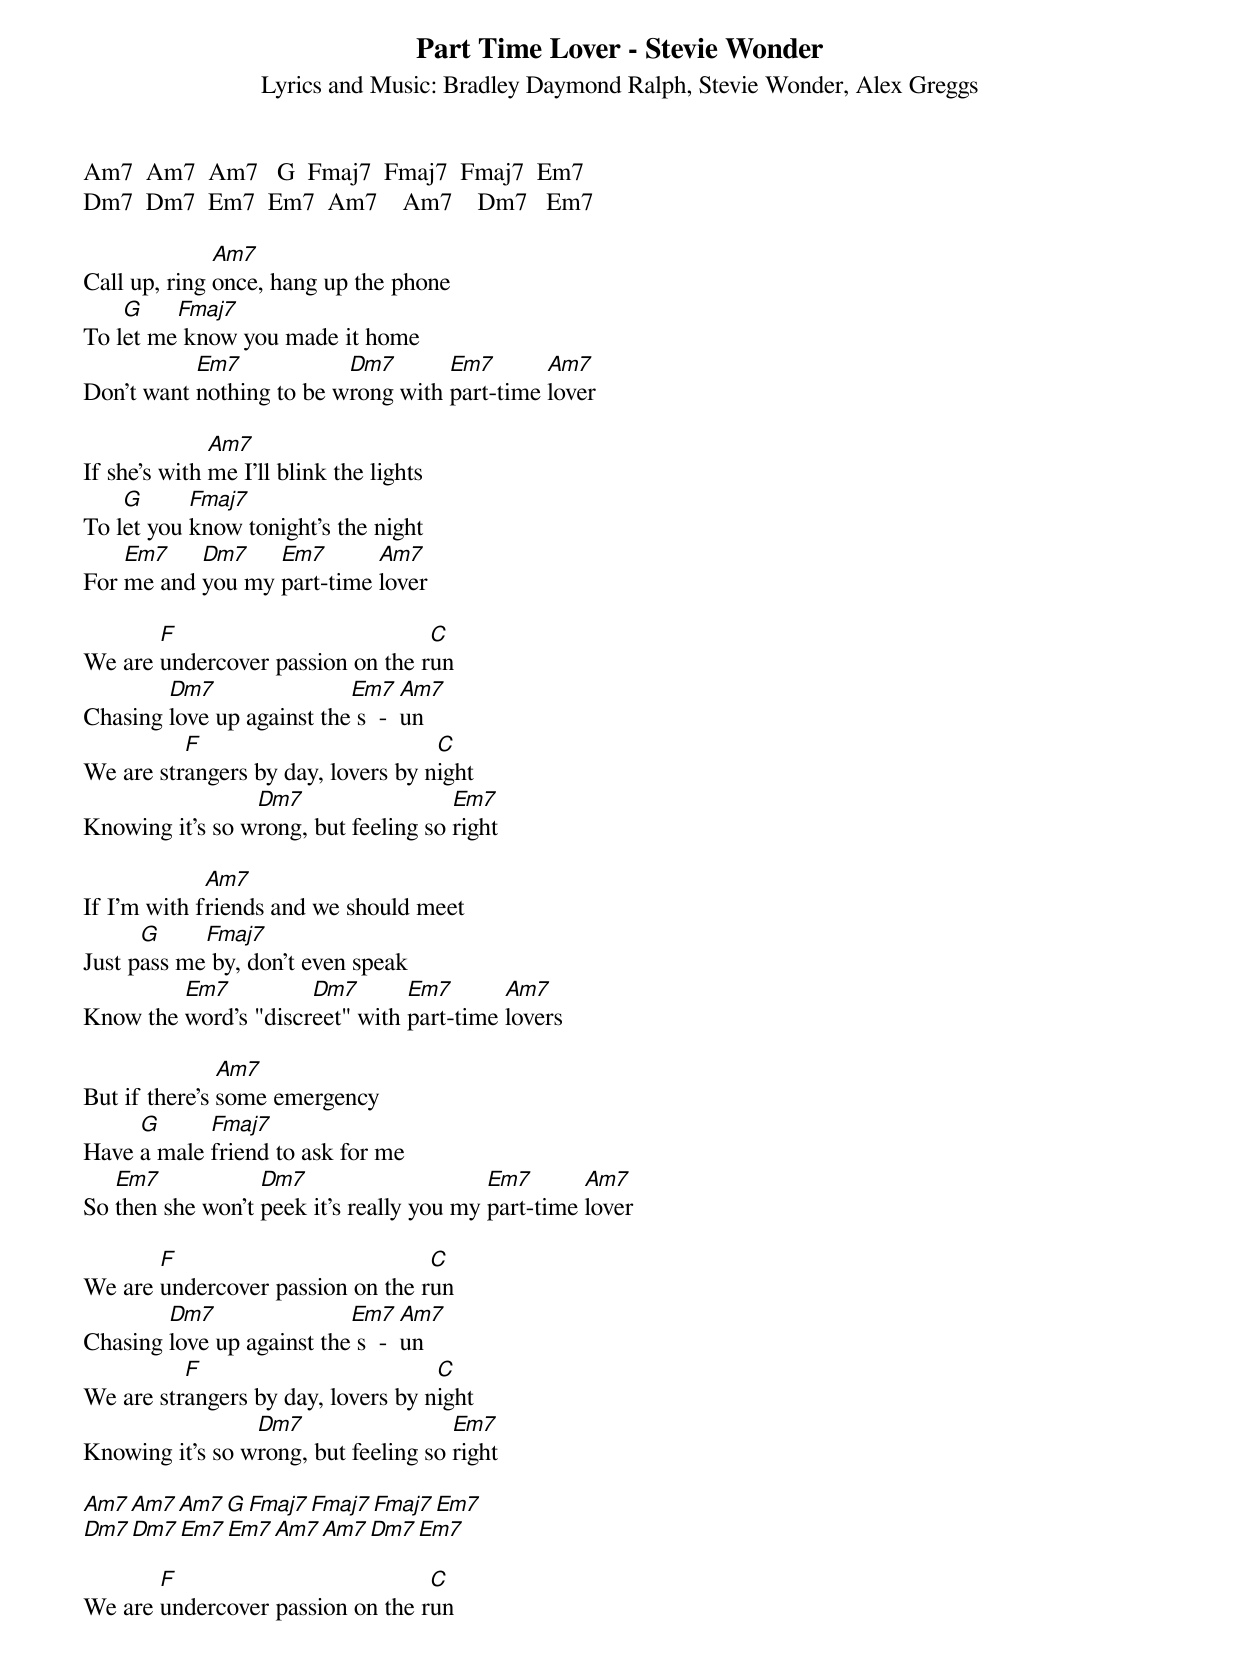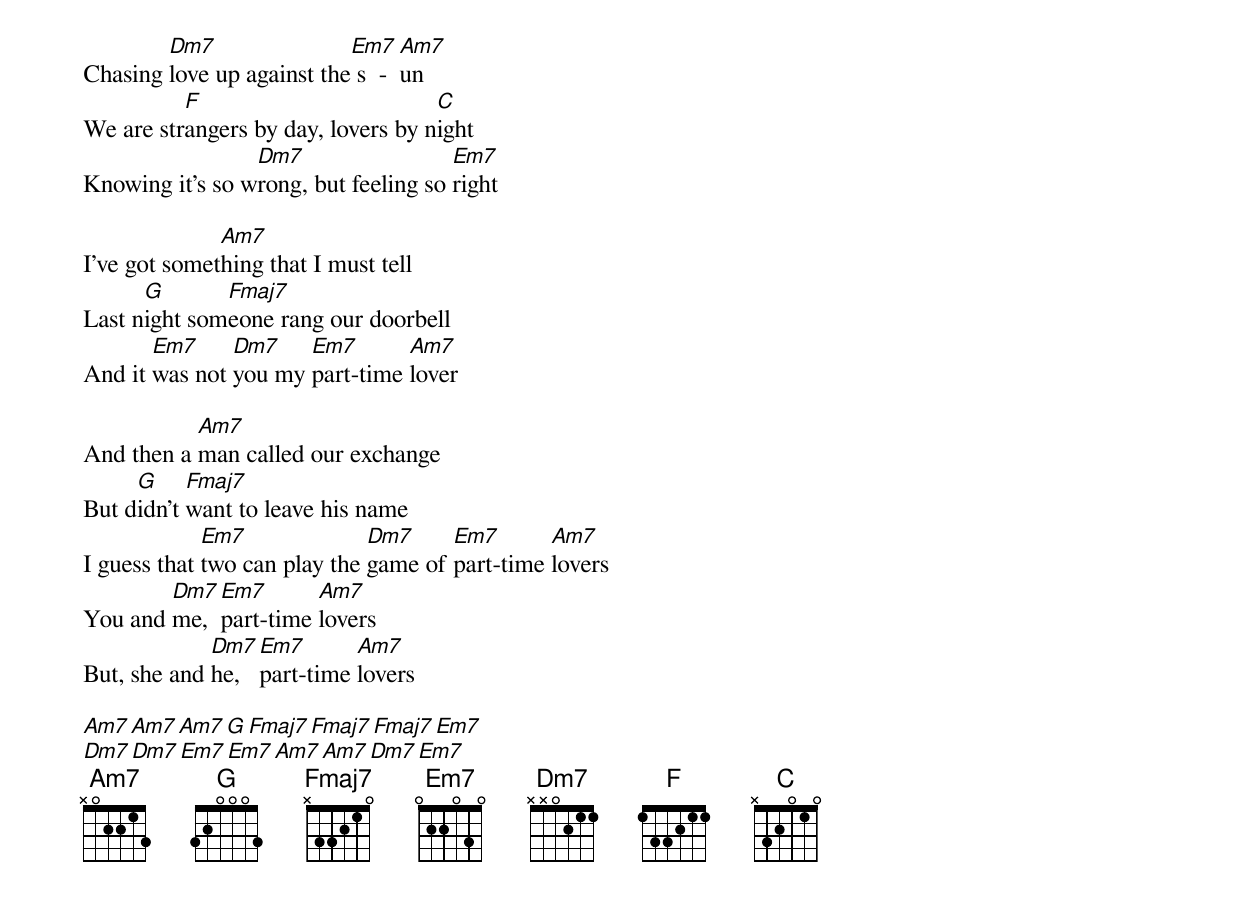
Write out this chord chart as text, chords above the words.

Part Time Lover - Stevie Wonder
Lyrics and Music: Bradley Daymond Ralph, Stevie Wonder, Alex Greggs

{Repeat x2}
Am7  Am7  Am7   G  Fmaj7  Fmaj7  Fmaj7  Em7
Dm7  Dm7  Em7  Em7  Am7    Am7    Dm7   Em7

              Am7
Call up, ring once, hang up the phone
    G    Fmaj7
To let me know you made it home
           Em7            Dm7       Em7       Am7
Don't want nothing to be wrong with part-time lover

              Am7
If she's with me I'll blink the lights
    G      Fmaj7
To let you know tonight's the night
    Em7    Dm7    Em7       Am7
For me and you my part-time lover

       F                          C
We are undercover passion on the run
        Dm7                Em7    Am7
Chasing love up against the s  -  un
          F                         C
We are strangers by day, lovers by night
                 Dm7                  Em7
Knowing it's so wrong, but feeling so right

             Am7
If I'm with friends and we should meet
      G     Fmaj7
Just pass me by, don't even speak
         Em7          Dm7       Em7       Am7
Know the word's "discreet" with part-time lovers

               Am7
But if there's some emergency
     G      Fmaj7
Have a male friend to ask for me
   Em7            Dm7                     Em7       Am7
So then she won't peek it's really you my part-time lover

       F                          C
We are undercover passion on the run
        Dm7                Em7    Am7
Chasing love up against the s  -  un
          F                         C
We are strangers by day, lovers by night
                 Dm7                  Em7
Knowing it's so wrong, but feeling so right

{Repeat x2}
Am7  Am7  Am7   G  Fmaj7  Fmaj7  Fmaj7  Em7
Dm7  Dm7  Em7  Em7  Am7    Am7    Dm7   Em7

       F                          C
We are undercover passion on the run
        Dm7                Em7    Am7
Chasing love up against the s  -  un
          F                         C
We are strangers by day, lovers by night
                 Dm7                  Em7
Knowing it's so wrong, but feeling so right

              Am7
I've got something that I must tell
      G       Fmaj7
Last night someone rang our doorbell
       Em7     Dm7    Em7       Am7
And it was not you my part-time lover

           Am7
And then a man called our exchange
     G     Fmaj7
But didn't want to leave his name
             Em7              Dm7     Em7       Am7
I guess that two can play the game of part-time lovers
        Dm7  Em7       Am7
You and me,  part-time lovers
             Dm7  Em7       Am7
But, she and he,  part-time lovers  []

{Repeat x4 and Fade Out}
Am7  Am7  Am7   G  Fmaj7  Fmaj7  Fmaj7  Em7
Dm7  Dm7  Em7  Em7  Am7    Am7    Dm7   Em7
